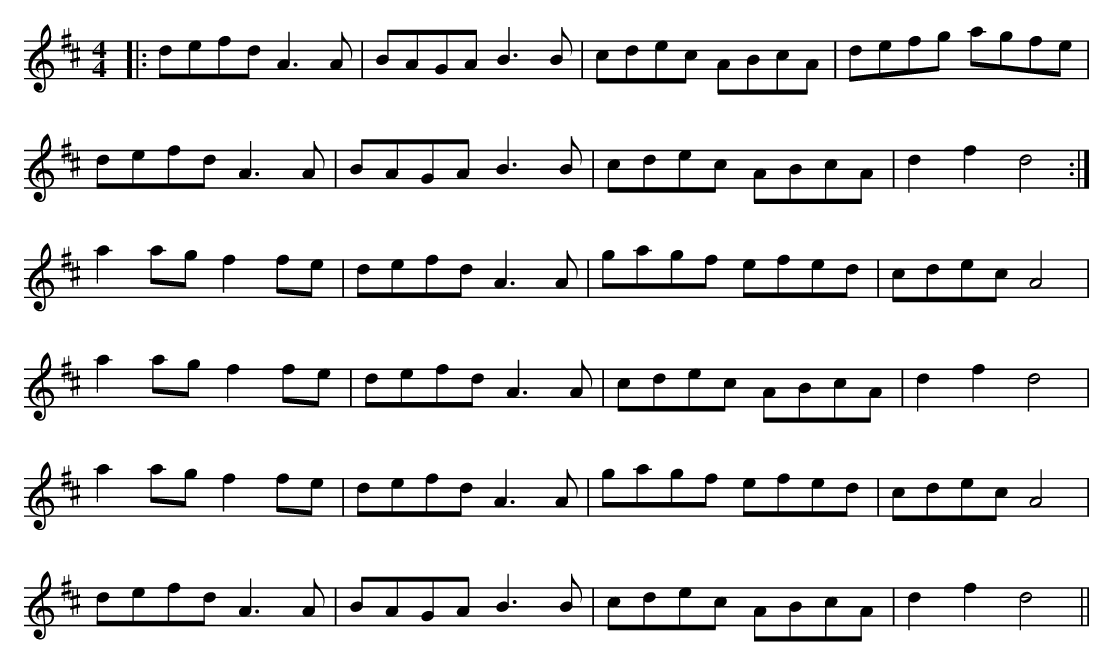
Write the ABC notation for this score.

X:1
M:4/4
K:D
|:defd A3A|BAGA B3B|cdec ABcA|defg agfe|
defd A3A|BAGA B3B|cdec ABcA|d2f2 d4:|
a2ag f2fe|defd A3A|gagf efed|cdec A4|
a2ag f2fe|defd A3A|cdec ABcA|d2f2 d4|
a2ag f2fe|defd A3A|gagf efed|cdec A4|
defd A3A|BAGA B3B|cdec ABcA|d2f2 d4||
